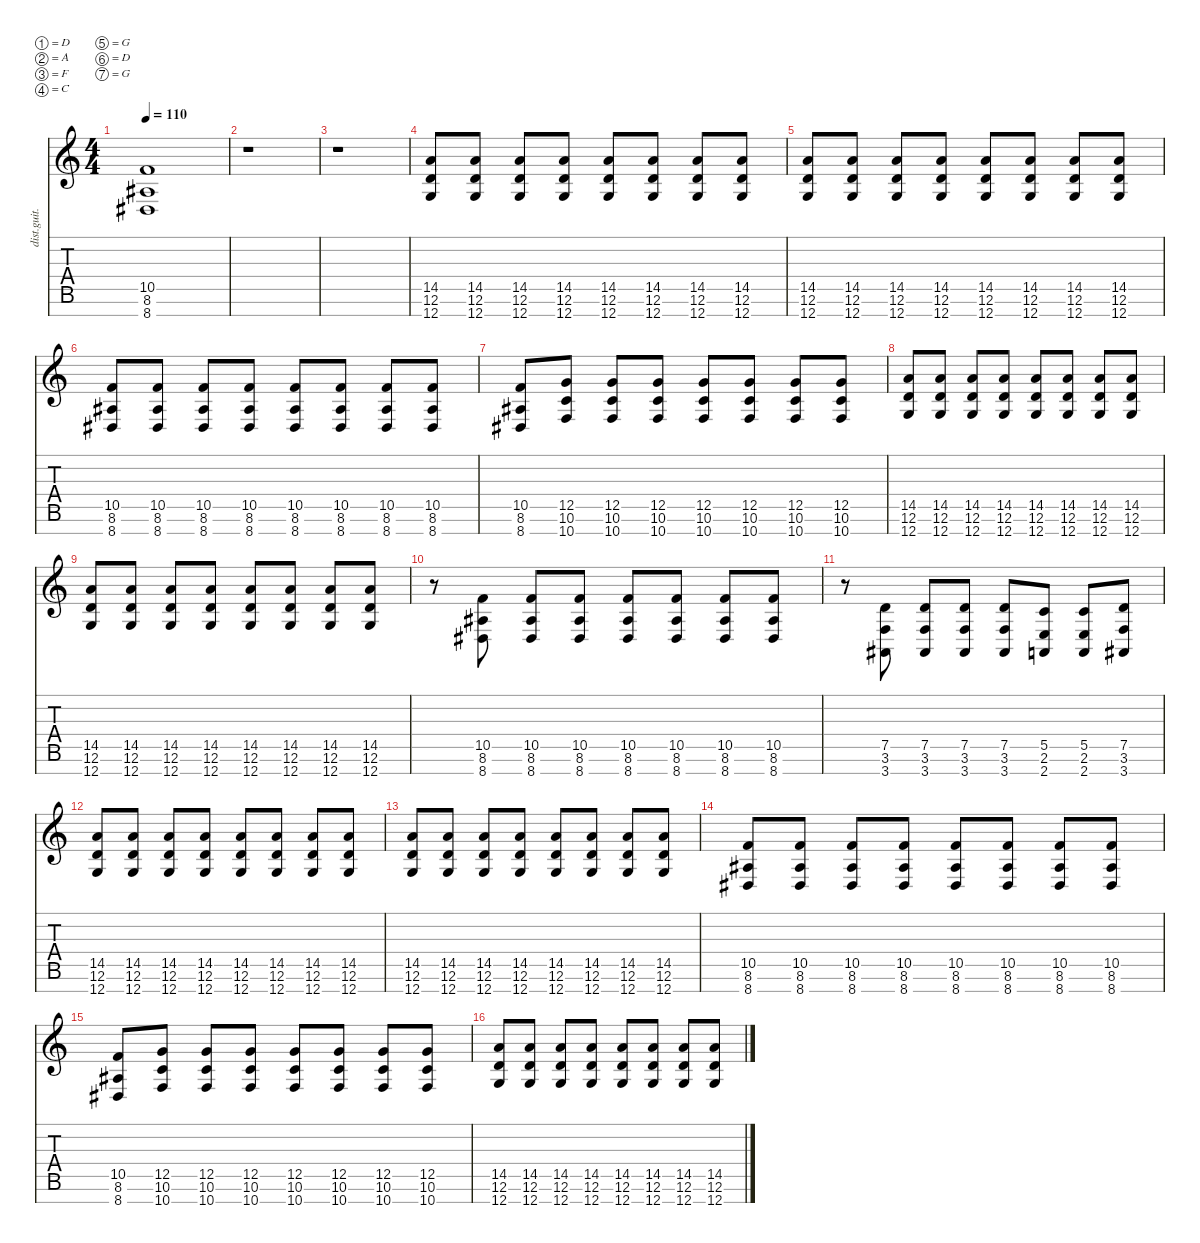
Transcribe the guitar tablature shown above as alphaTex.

\defaultSystemsLayout 4
\hideDynamics
\bracketExtendMode nobrackets
\otherSystemsTrackNameOrientation horizontal
\track ("riff" "dist.guit.") {instrument distortionguitar}
\staff {score tabs}
\tuning (D4 A3 F3 C3 G2 D2 G1)
\ts (4 4)
\tempo 110
\clef g2
\ks c
(10.5{t} 8.6{t acc #} 8.7{t acc #}).1{dy mf beam Up} |
r.1{beam Down} |
r.1{beam Down} |
(12.7 14.5 12.6).8{beam Up} (12.7 14.5 12.6).8{beam Up} (12.7 14.5 12.6).8{beam Up} (12.7 14.5 12.6).8{beam Up} (12.7 14.5 12.6).8{beam Up} (12.7 14.5 12.6).8{beam Up} (12.7 14.5 12.6).8{beam Up} (12.7 12.6 14.5).8{beam Up} |
(12.7 14.5 12.6).8{beam Up} (12.7 14.5 12.6).8{beam Up} (12.7 14.5 12.6).8{beam Up} (12.7 14.5 12.6).8{beam Up} (12.7 14.5 12.6).8{beam Up} (12.7 14.5 12.6).8{beam Up} (12.7 14.5 12.6).8{beam Up} (12.7 12.6 14.5).8{beam Up} |
(8.7{acc #} 8.6{acc #} 10.5).8{beam Up} (8.7{acc #} 8.6{acc #} 10.5).8{beam Up} (8.7{acc #} 8.6{acc #} 10.5).8{beam Up} (8.7{acc #} 8.6{acc #} 10.5).8{beam Up} (8.7{acc #} 8.6{acc #} 10.5).8{beam Up} (8.7{acc #} 8.6{acc #} 10.5).8{beam Up} (8.7{acc #} 8.6{acc #} 10.5).8{beam Up} (8.7{acc #} 8.6{acc #} 10.5).8{beam Up} |
(8.7{acc #} 8.6{acc #} 10.5).8{beam Up} (10.7 10.6 12.5).8{beam Up} (10.7 10.6 12.5).8{beam Up} (10.7 10.6 12.5).8{beam Up} (10.7 10.6 12.5).8{beam Up} (10.7 10.6 12.5).8{beam Up} (10.7 10.6 12.5).8{beam Up} (10.7 10.6 12.5).8{beam Up} |
(12.7 14.5 12.6).8{beam Up} (12.7 14.5 12.6).8{beam Up} (12.7 14.5 12.6).8{beam Up} (12.7 14.5 12.6).8{beam Up} (12.7 14.5 12.6).8{beam Up} (12.7 14.5 12.6).8{beam Up} (12.7 14.5 12.6).8{beam Up} (12.7 12.6 14.5).8{beam Up} |
(12.7 14.5 12.6).8{beam Up} (12.7 14.5 12.6).8{beam Up} (12.7 14.5 12.6).8{beam Up} (12.7 14.5 12.6).8{beam Up} (12.7 14.5 12.6).8{beam Up} (12.7 14.5 12.6).8{beam Up} (12.7 14.5 12.6).8{beam Up} (12.7 12.6 14.5).8{beam Up} |
r.8{beam Down} (8.7{acc #} 8.6{acc #} 10.5).8{beam Up} (8.7{acc #} 8.6{acc #} 10.5).8{beam Up} (8.7{acc #} 8.6{acc #} 10.5).8{beam Up} (8.7{acc #} 8.6{acc #} 10.5).8{beam Up} (8.7{acc #} 8.6{acc #} 10.5).8{beam Up} (8.7{acc #} 8.6{acc #} 10.5).8{beam Up} (8.7{acc #} 8.6{acc #} 10.5).8{beam Up} |
r.8{beam Down} (7.5 3.6 3.7{acc #}).8{beam Up} (7.5 3.7{acc #} 3.6).8{beam Up} (7.5 3.6 3.7{acc #}).8{beam Up} (7.5 3.7{acc #} 3.6).8{beam Up} (5.5 2.6 2.7).8{beam Up} (5.5 2.7 2.6).8{beam Up} (7.5 3.6 3.7{acc #}).8{beam Up} |
(12.7 14.5 12.6).8{beam Up} (12.7 14.5 12.6).8{beam Up} (12.7 14.5 12.6).8{beam Up} (12.7 14.5 12.6).8{beam Up} (12.7 14.5 12.6).8{beam Up} (12.7 14.5 12.6).8{beam Up} (12.7 14.5 12.6).8{beam Up} (12.7 12.6 14.5).8{beam Up} |
(12.7 14.5 12.6).8{beam Up} (12.7 14.5 12.6).8{beam Up} (12.7 14.5 12.6).8{beam Up} (12.7 14.5 12.6).8{beam Up} (12.7 14.5 12.6).8{beam Up} (12.7 14.5 12.6).8{beam Up} (12.7 14.5 12.6).8{beam Up} (12.7 12.6 14.5).8{beam Up} |
(8.7{acc #} 8.6{acc #} 10.5).8{beam Up} (8.7{acc #} 8.6{acc #} 10.5).8{beam Up} (8.7{acc #} 8.6{acc #} 10.5).8{beam Up} (8.7{acc #} 8.6{acc #} 10.5).8{beam Up} (8.7{acc #} 8.6{acc #} 10.5).8{beam Up} (8.7{acc #} 8.6{acc #} 10.5).8{beam Up} (8.7{acc #} 8.6{acc #} 10.5).8{beam Up} (8.7{acc #} 8.6{acc #} 10.5).8{beam Up} |
(8.7{acc #} 8.6{acc #} 10.5).8{beam Up} (10.7 10.6 12.5).8{beam Up} (10.7 10.6 12.5).8{beam Up} (10.7 10.6 12.5).8{beam Up} (10.7 10.6 12.5).8{beam Up} (10.7 10.6 12.5).8{beam Up} (10.7 10.6 12.5).8{beam Up} (10.7 10.6 12.5).8{beam Up} |
(12.7 14.5 12.6).8{beam Up} (12.7 14.5 12.6).8{beam Up} (12.7 14.5 12.6).8{beam Up} (12.7 14.5 12.6).8{beam Up} (12.7 14.5 12.6).8{beam Up} (12.7 14.5 12.6).8{beam Up} (12.7 14.5 12.6).8{beam Up} (12.7 12.6 14.5).8{beam Up}
